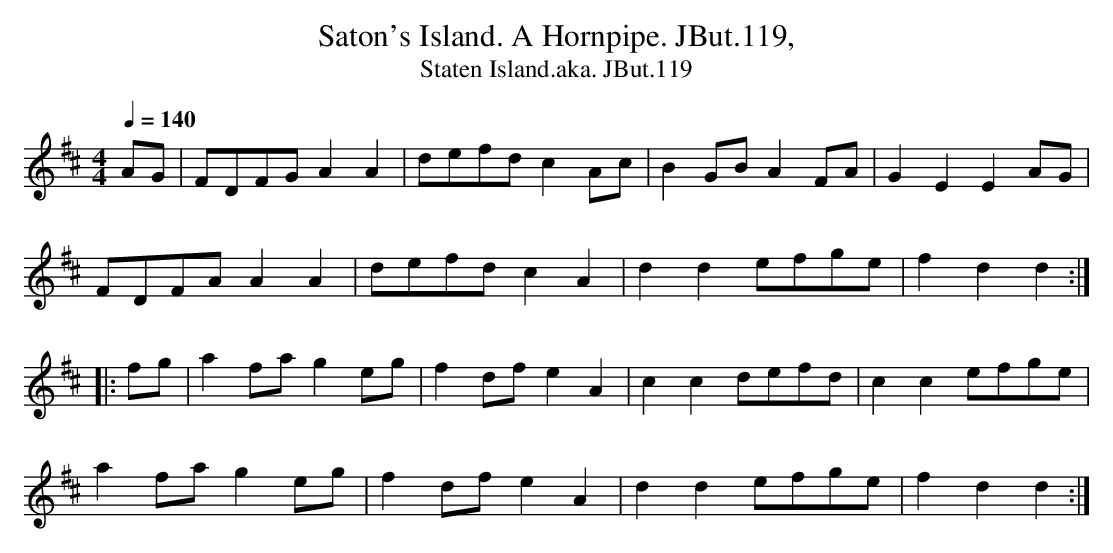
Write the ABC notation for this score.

X:1
T:Saton's Island. A Hornpipe. JBut.119,
T:Staten Island.aka. JBut.119
M:4/4
L:1/8
Q:1/4=140
K:D
AG|FDFG A2A2|defd c2 Ac|B2 GB A2 FA|G2E2 E2 AG|
FDFA A2A2|defd c2A2|d2d2 efge|f2d2 d2:|
|:fg|a2 fa g2 eg|f2 df e2A2|c2c2 defd|c2c2 efge|
a2 fa g2 eg|f2 df e2A2|d2d2 efge|f2d2d2:|
